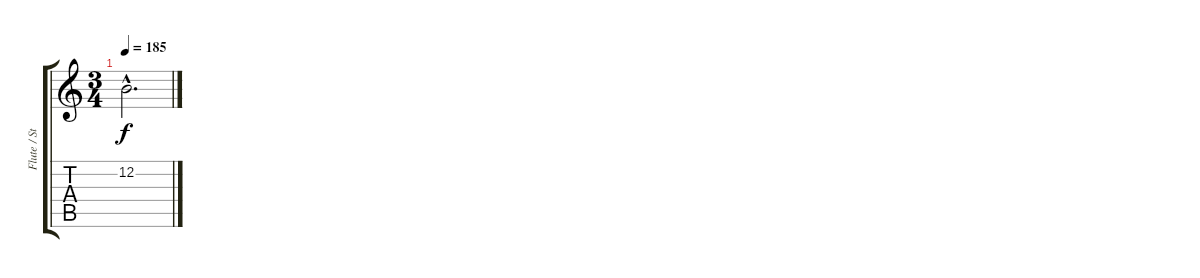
\track ("Flute / Strings" "Flute / St") {instrument flute}
\staff {score tabs}
\tuning (E4 B3 G3 D3 A2 E2) {hide}
\ts (3 4)
\tempo 185
\clef g2
\ks c
12.2{hac}.2{d dy f}
